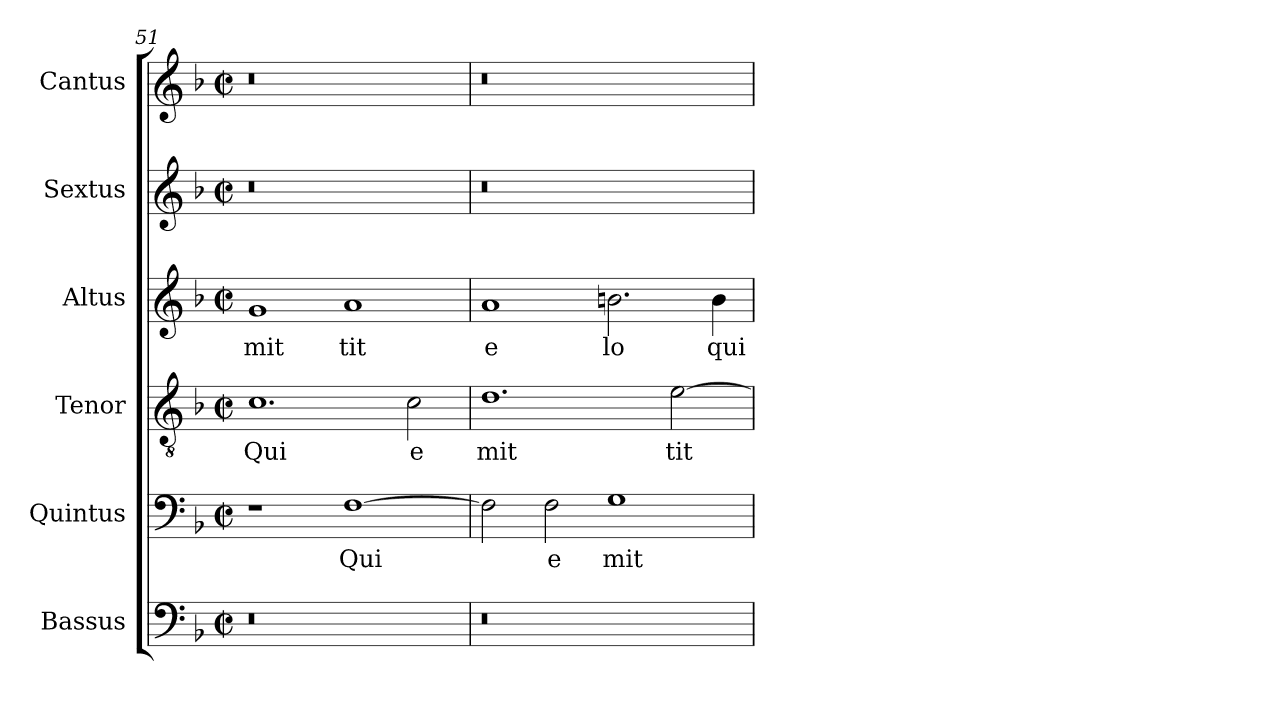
**kern	**kern	**text	**kern	**text	**kern	**text	**kern	**kern
*part6	*part5	*part5	*part4	*part4	*part3	*part3	*part2	*part1
*staff6	*staff5	*staff5	*staff4	*staff4	*staff3	*staff3	*staff2	*staff1
*I"Bassus	*I"Quintus	*	*I"Tenor	*	*I"Altus	*	*I"Sextus	*I"Cantus
*I'Bassus	*I'Quintus	*	*I'Tenor	*	*I'Altus	*	*I'Sextus	*I'Cantus
*clefF4	*clefF4	*	*clefGv2	*	*clefG2	*	*clefG2	*clefG2
*k[b-]	*k[b-]	*	*k[b-]	*	*k[b-]	*	*k[b-]	*k[b-]
*F:	*F:	*	*F:	*	*F:	*	*F:	*F:
*M2/2	*M2/2	*	*M2/2	*	*M2/2	*	*M2/2	*M2/2
*met(c|)	*met(c|)	*	*met(c|)	*	*met(c|)	*	*met(c|)	*met(c|)
=51	=51	=51	=51	=51	=51	=51	=51	=51
!	!	!	!	!LO:LY:b:cj	!	!LO:LY:b:cj	!	!
0r	1r	.	1.c	Qui	1g	mit	0r	0r
!	!	!LO:LY:b	!	!	!	!LO:LY:b:cj	!	!
.	[>1F	Qui	.	.	1a	tit	.	.
!	!	!	!	!LO:LY:b:cj	!	!	!	!
.	.	.	2c\	e	.	.	.	.
=52	=52	=52	=52	=52	=52	=52	=52	=52
!	!	!	!	!LO:LY:b:cj	!	!LO:LY:b:cj	!	!
0r	2F\]	.	1.d	mit	1a	e	0r	0r
!	!	!LO:LY:b:cj	!	!	!	!	!	!
.	2F\	e	.	.	.	.	.	.
!	!	!LO:LY:b:cj	!	!	!	!LO:LY:b:cj	!	!
.	1G	mit	.	.	2.bn\	lo	.	.
!	!	!	!	!LO:LY:b:cj	!	!	!	!
.	.	.	[>2e\	tit	.	.	.	.
!	!	!	!	!	!	!LO:LY:b:cj	!	!
.	.	.	.	.	4b\	qui	.	.
=	=	=	=	=	=	=	=	=
*-	*-	*-	*-	*-	*-	*-	*-	*-
